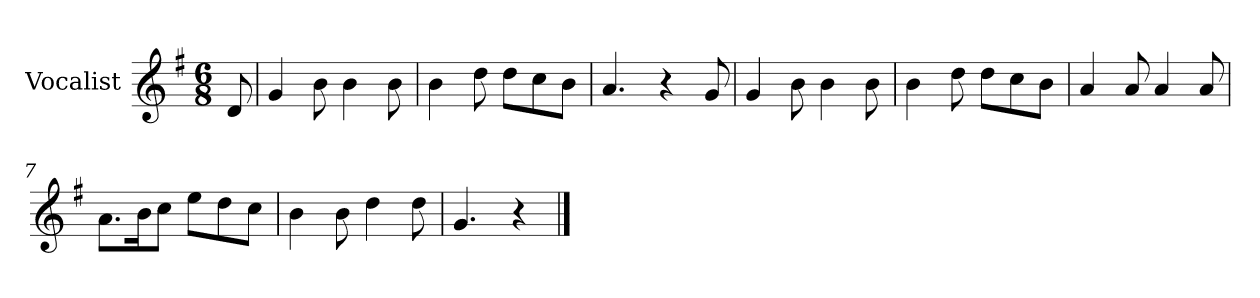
**kern
*part1
*staff1
*I"Vocalist
*k[f#]
*G:
*M6/8
=
8d
=1
4g
8b
4b
8b
=2
4b
8dd
8ddL
8cc
8bJ
=3
4.a
4r
8g
=4
4g
8b
4b
8b
=5
4b
8dd
8ddL
8cc
8bJ
=6
4a
8a
4a
8a
=7
8.aL
16bK
8ccJ
8eeL
8dd
8ccJ
=8
4b
8b
4dd
8dd
=9
4.g
4r
==
*-
